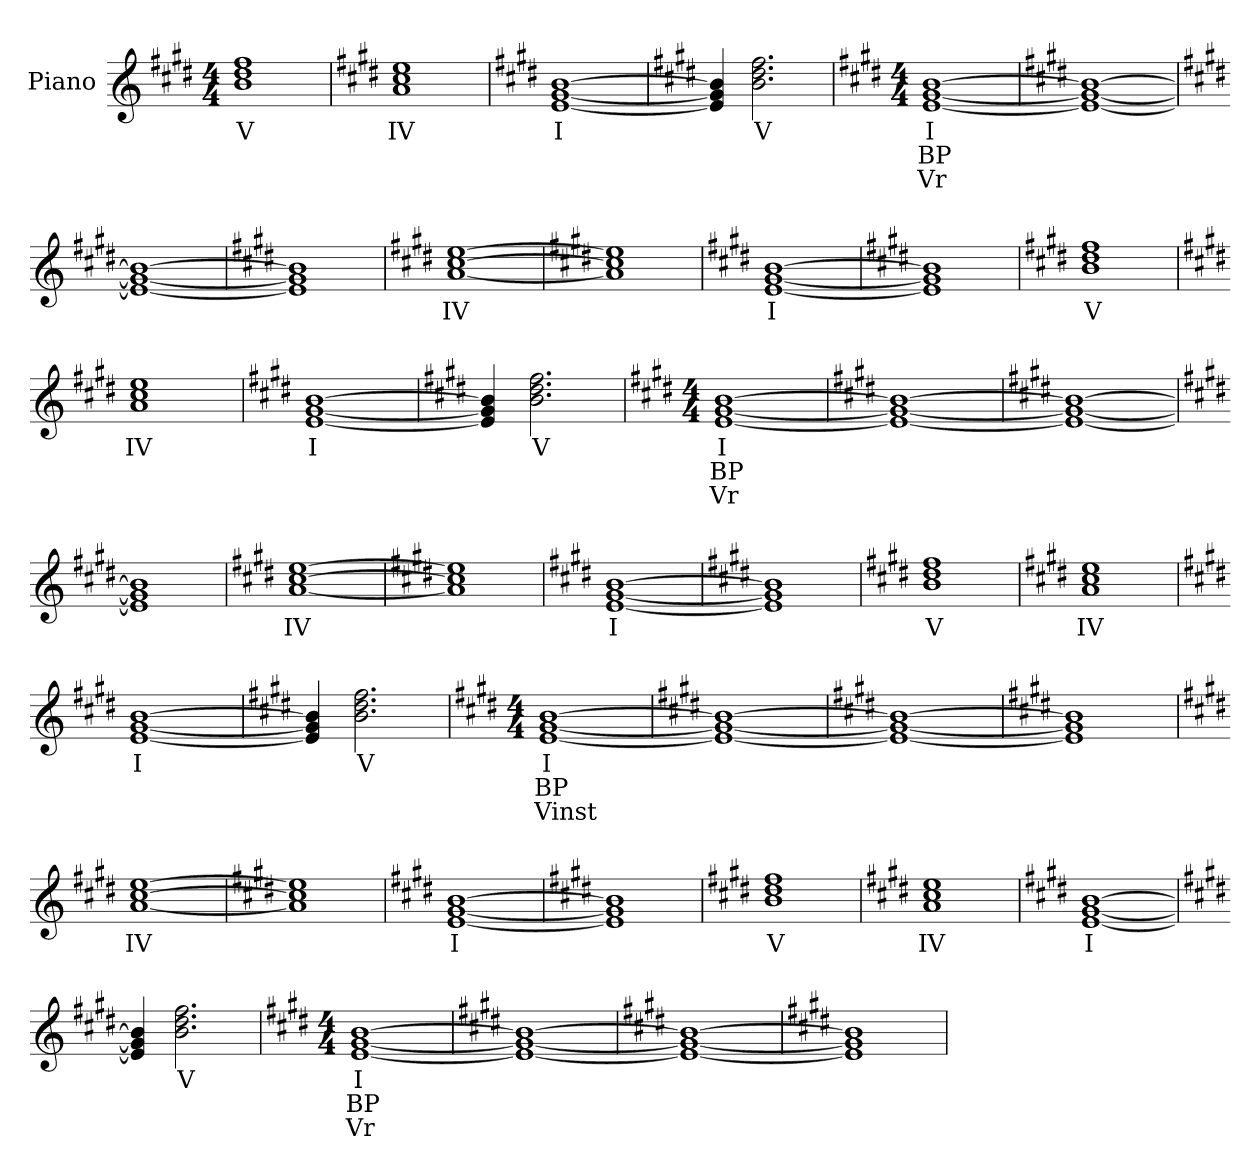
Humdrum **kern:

**kern	**text	**text	**text
*part1	*part1	*part1	*part1
*staff1	*staff1	*staff1	*staff1
*I"Piano	*	*	*
*I'Pno	*	*	*
*k[f#c#g#d#]	*	*	*
*E:	*	*	*
*M4/4	*	*	*
=	=	=	=
1b 1dd# 1ff#	V	.	.
=	=	=	=
*k[f#c#g#d#]	*	*	*
*E:	*	*	*
1a 1cc# 1ee	IV	.	.
=	=	=	=
*k[f#c#g#d#]	*	*	*
*E:	*	*	*
[1e [1g# [1b	I	.	.
=	=	=	=
*k[f#c#g#d#]	*	*	*
*E:	*	*	*
4e] 4g#] 4b]	.	.	.
2.b 2.dd# 2.ff#	V	.	.
=	=	=	=
*k[f#c#g#d#]	*	*	*
*E:	*	*	*
*M4/4	*	*	*
[1e [1g# [1b	I	BP	Vr
=	=	=	=
*k[f#c#g#d#]	*	*	*
*E:	*	*	*
1e_ 1g#_ 1b_	.	.	.
=	=	=	=
*k[f#c#g#d#]	*	*	*
*E:	*	*	*
1e_ 1g#_ 1b_	.	.	.
=	=	=	=
*k[f#c#g#d#]	*	*	*
*E:	*	*	*
1e] 1g#] 1b]	.	.	.
=	=	=	=
*k[f#c#g#d#]	*	*	*
*E:	*	*	*
[1a [1cc# [1ee	IV	.	.
=	=	=	=
*k[f#c#g#d#]	*	*	*
*E:	*	*	*
1a] 1cc#] 1ee]	.	.	.
=	=	=	=
*k[f#c#g#d#]	*	*	*
*E:	*	*	*
[1e [1g# [1b	I	.	.
=	=	=	=
*k[f#c#g#d#]	*	*	*
*E:	*	*	*
1e] 1g#] 1b]	.	.	.
=	=	=	=
*k[f#c#g#d#]	*	*	*
*E:	*	*	*
1b 1dd# 1ff#	V	.	.
=	=	=	=
*k[f#c#g#d#]	*	*	*
*E:	*	*	*
1a 1cc# 1ee	IV	.	.
=	=	=	=
*k[f#c#g#d#]	*	*	*
*E:	*	*	*
[1e [1g# [1b	I	.	.
=	=	=	=
*k[f#c#g#d#]	*	*	*
*E:	*	*	*
4e] 4g#] 4b]	.	.	.
2.b 2.dd# 2.ff#	V	.	.
=	=	=	=
*k[f#c#g#d#]	*	*	*
*E:	*	*	*
*M4/4	*	*	*
[1e [1g# [1b	I	BP	Vr
=	=	=	=
*k[f#c#g#d#]	*	*	*
*E:	*	*	*
1e_ 1g#_ 1b_	.	.	.
=	=	=	=
*k[f#c#g#d#]	*	*	*
*E:	*	*	*
1e_ 1g#_ 1b_	.	.	.
=	=	=	=
*k[f#c#g#d#]	*	*	*
*E:	*	*	*
1e] 1g#] 1b]	.	.	.
=	=	=	=
*k[f#c#g#d#]	*	*	*
*E:	*	*	*
[1a [1cc# [1ee	IV	.	.
=	=	=	=
*k[f#c#g#d#]	*	*	*
*E:	*	*	*
1a] 1cc#] 1ee]	.	.	.
=	=	=	=
*k[f#c#g#d#]	*	*	*
*E:	*	*	*
[1e [1g# [1b	I	.	.
=	=	=	=
*k[f#c#g#d#]	*	*	*
*E:	*	*	*
1e] 1g#] 1b]	.	.	.
=	=	=	=
*k[f#c#g#d#]	*	*	*
*E:	*	*	*
1b 1dd# 1ff#	V	.	.
=	=	=	=
*k[f#c#g#d#]	*	*	*
*E:	*	*	*
1a 1cc# 1ee	IV	.	.
=	=	=	=
*k[f#c#g#d#]	*	*	*
*E:	*	*	*
[1e [1g# [1b	I	.	.
=	=	=	=
*k[f#c#g#d#]	*	*	*
*E:	*	*	*
4e] 4g#] 4b]	.	.	.
2.b 2.dd# 2.ff#	V	.	.
=	=	=	=
*k[f#c#g#d#]	*	*	*
*E:	*	*	*
*M4/4	*	*	*
[1e [1g# [1b	I	BP	Vinst
=	=	=	=
*k[f#c#g#d#]	*	*	*
*E:	*	*	*
1e_ 1g#_ 1b_	.	.	.
=	=	=	=
*k[f#c#g#d#]	*	*	*
*E:	*	*	*
1e_ 1g#_ 1b_	.	.	.
=	=	=	=
*k[f#c#g#d#]	*	*	*
*E:	*	*	*
1e] 1g#] 1b]	.	.	.
=	=	=	=
*k[f#c#g#d#]	*	*	*
*E:	*	*	*
[1a [1cc# [1ee	IV	.	.
=	=	=	=
*k[f#c#g#d#]	*	*	*
*E:	*	*	*
1a] 1cc#] 1ee]	.	.	.
=	=	=	=
*k[f#c#g#d#]	*	*	*
*E:	*	*	*
[1e [1g# [1b	I	.	.
=	=	=	=
*k[f#c#g#d#]	*	*	*
*E:	*	*	*
1e] 1g#] 1b]	.	.	.
=	=	=	=
*k[f#c#g#d#]	*	*	*
*E:	*	*	*
1b 1dd# 1ff#	V	.	.
=	=	=	=
*k[f#c#g#d#]	*	*	*
*E:	*	*	*
1a 1cc# 1ee	IV	.	.
=	=	=	=
*k[f#c#g#d#]	*	*	*
*E:	*	*	*
[1e [1g# [1b	I	.	.
=	=	=	=
*k[f#c#g#d#]	*	*	*
*E:	*	*	*
4e] 4g#] 4b]	.	.	.
2.b 2.dd# 2.ff#	V	.	.
=	=	=	=
*k[f#c#g#d#]	*	*	*
*E:	*	*	*
*M4/4	*	*	*
[1e [1g# [1b	I	BP	Vr
=	=	=	=
*k[f#c#g#d#]	*	*	*
*E:	*	*	*
1e_ 1g#_ 1b_	.	.	.
=	=	=	=
*k[f#c#g#d#]	*	*	*
*E:	*	*	*
1e_ 1g#_ 1b_	.	.	.
=	=	=	=
*k[f#c#g#d#]	*	*	*
*E:	*	*	*
1e] 1g#] 1b]	.	.	.
=	=	=	=
*-	*-	*-	*-
